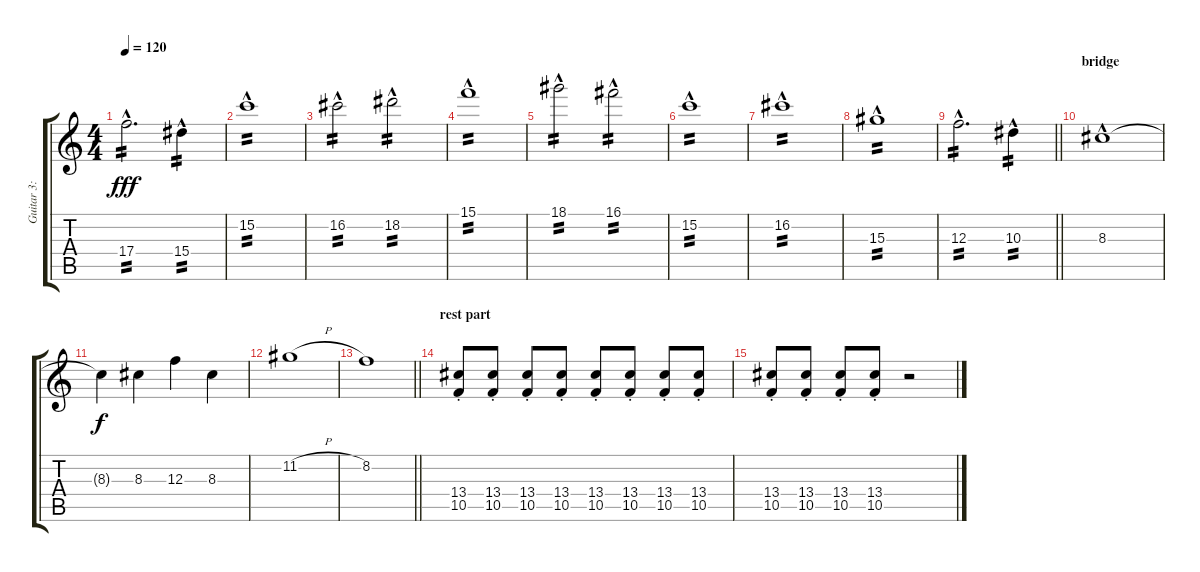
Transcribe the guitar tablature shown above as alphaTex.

\track ("Guitar 3: Solo" "Guitar 3: ") {instrument distortionguitar}
\staff {score tabs}
\tuning (D4 A3 F3 C3 G2 C2) {hide}
\ts (4 4)
\tempo 120
\clef g2
\ks c
17.4{hac}.2{d tp 2 dy fff} 15.4{hac}.4{tp 2} |
15.2{hac}.1{tp 2} |
16.2{hac}.2{tp 2} 18.2{hac}.2{tp 2} |
15.1{hac}.1{tp 2} |
18.1{hac}.2{tp 2} 16.1{hac}.2{tp 2} |
15.2{hac}.1{tp 2} |
16.2{hac}.1{tp 2} |
15.3{hac}.1{tp 2} |
\barLineRight lightlight
12.3{hac}.2{d tp 2} 10.3{hac}.4{tp 2} |
\section ("" "bridge")
8.3{hac}.1 |
8.3{t}.4{dy f} 8.3.4 12.3.4 8.3.4 |
11.2{h}.1 |
\barLineRight lightlight
8.2.1 |
\section ("" "rest part")
(13.4{st} 10.5{st}).8{volume 11} (13.4{st} 10.5{st}).8{volume 7} (13.4{st} 10.5{st}).8{volume 0} (13.4{st} 10.5{st}).8 (13.4{st} 10.5{st}).8 (13.4{st} 10.5{st}).8 (13.4{st} 10.5{st}).8 (13.4{st} 10.5{st}).8 |
(13.4{st} 10.5{st}).8 (13.4{st} 10.5{st}).8 (13.4{st} 10.5{st}).8 (13.4{st} 10.5{st}).8 r.2
